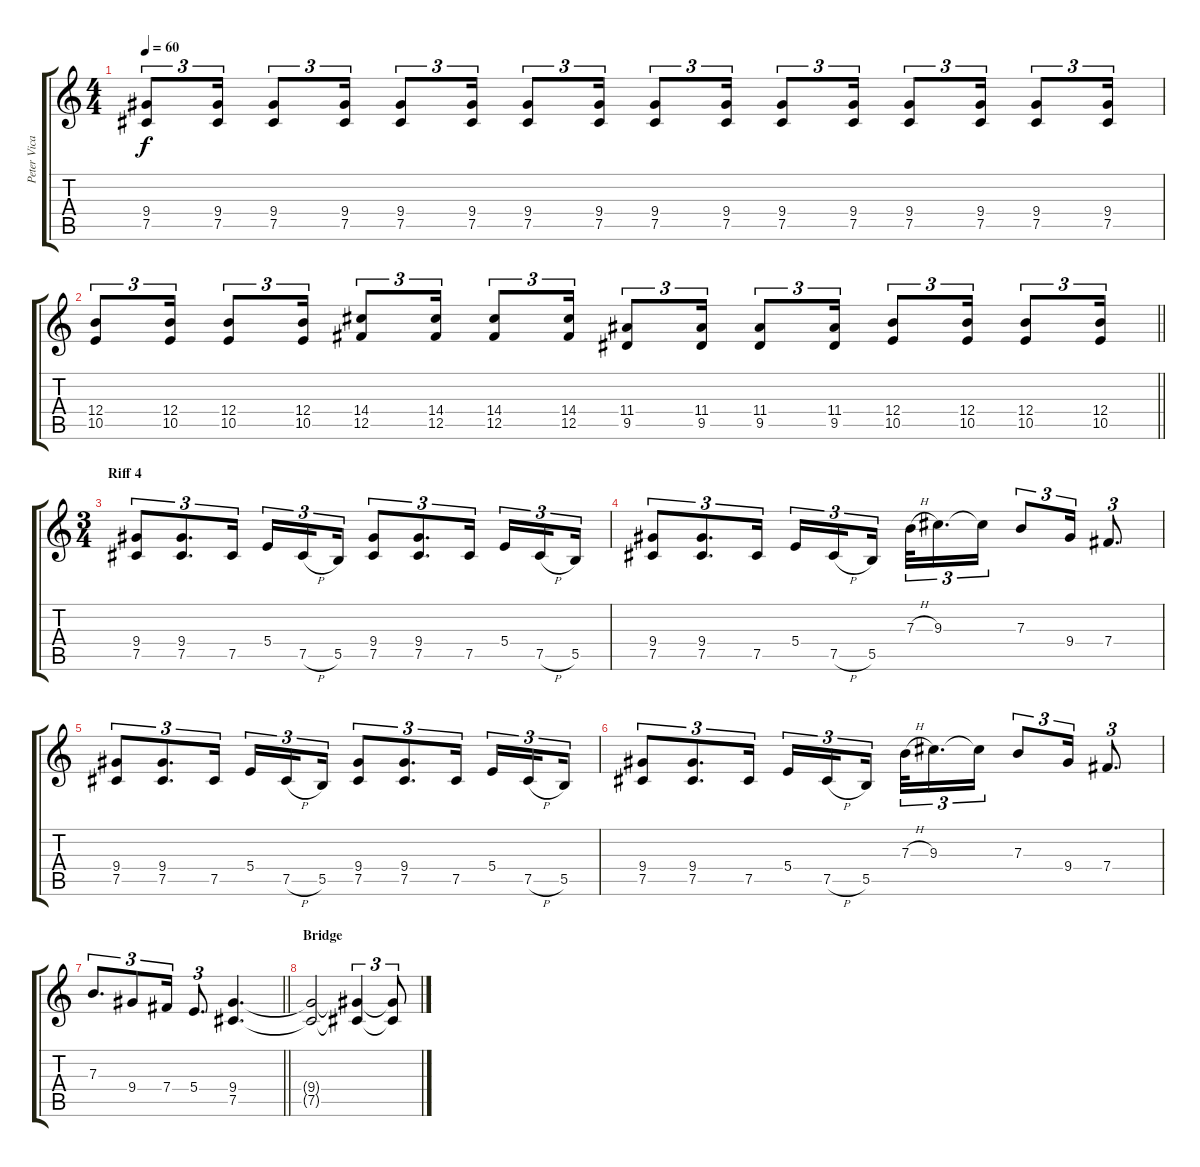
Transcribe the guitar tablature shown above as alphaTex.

\track ("Peter Vicar" "Peter Vica") {instrument distortionguitar}
\staff {score tabs}
\tuning (Db4 Ab3 E3 B2 Gb2 Db2) {hide}
\ts (4 4)
\tempo 60
\clef g2
\ks c
(9.4 7.5).8{tu (3 2) dy f} (9.4 7.5).16{tu (3 2)} (9.4 7.5).8{tu (3 2)} (9.4 7.5).16{tu (3 2)} (9.4 7.5).8{tu (3 2)} (9.4 7.5).16{tu (3 2)} (9.4 7.5).8{tu (3 2)} (9.4 7.5).16{tu (3 2)} (9.4 7.5).8{tu (3 2)} (9.4 7.5).16{tu (3 2)} (9.4 7.5).8{tu (3 2)} (9.4 7.5).16{tu (3 2)} (9.4 7.5).8{tu (3 2)} (9.4 7.5).16{tu (3 2)} (9.4 7.5).8{tu (3 2)} (9.4 7.5).16{tu (3 2)} |
\barLineRight lightlight
(12.4 10.5).8{tu (3 2)} (12.4 10.5).16{tu (3 2)} (12.4 10.5).8{tu (3 2)} (12.4 10.5).16{tu (3 2)} (14.4 12.5).8{tu (3 2)} (14.4 12.5).16{tu (3 2)} (14.4 12.5).8{tu (3 2)} (14.4 12.5).16{tu (3 2)} (11.4 9.5).8{tu (3 2)} (11.4 9.5).16{tu (3 2)} (11.4 9.5).8{tu (3 2)} (11.4 9.5).16{tu (3 2)} (12.4 10.5).8{tu (3 2)} (12.4 10.5).16{tu (3 2)} (12.4 10.5).8{tu (3 2)} (12.4 10.5).16{tu (3 2)} |
\ts (3 4)
\section ("" "Riff 4")
(9.4 7.5).8{tu (3 2)} (9.4 7.5).8{d tu (3 2)} 7.5.16{tu (3 2)} 5.4.16{tu (3 2)} 7.5{h}.16{tu (3 2) beam splitsecondary} 5.5.16{tu (3 2)} (9.4 7.5).8{tu (3 2)} (9.4 7.5).8{d tu (3 2)} 7.5.16{tu (3 2)} 5.4.16{tu (3 2)} 7.5{h}.16{tu (3 2) beam splitsecondary} 5.5.16{tu (3 2)} |
(9.4 7.5).8{tu (3 2)} (9.4 7.5).8{d tu (3 2)} 7.5.16{tu (3 2)} 5.4.16{tu (3 2)} 7.5{h}.16{tu (3 2) beam splitsecondary} 5.5.16{tu (3 2)} 7.3{h}.32{tu (3 2) beam splitsecondary} 9.3.16{d tu (3 2)} 9.3{t}.16{tu (3 2)} 7.3.8{tu (3 2)} 9.4.16{tu (3 2)} 7.4.8{d tu (3 2)} |
(9.4 7.5).8{tu (3 2)} (9.4 7.5).8{d tu (3 2)} 7.5.16{tu (3 2)} 5.4.16{tu (3 2)} 7.5{h}.16{tu (3 2) beam splitsecondary} 5.5.16{tu (3 2)} (9.4 7.5).8{tu (3 2)} (9.4 7.5).8{d tu (3 2)} 7.5.16{tu (3 2)} 5.4.16{tu (3 2)} 7.5{h}.16{tu (3 2) beam splitsecondary} 5.5.16{tu (3 2)} |
(9.4 7.5).8{tu (3 2)} (9.4 7.5).8{d tu (3 2)} 7.5.16{tu (3 2)} 5.4.16{tu (3 2)} 7.5{h}.16{tu (3 2) beam splitsecondary} 5.5.16{tu (3 2)} 7.3{h}.32{tu (3 2) beam splitsecondary} 9.3.16{d tu (3 2)} 9.3{t}.16{tu (3 2)} 7.3.8{tu (3 2)} 9.4.16{tu (3 2)} 7.4.8{d tu (3 2)} |
\barLineRight lightlight
7.3.8{d tu (3 2)} 9.4.8{tu (3 2)} 7.4.16{tu (3 2)} 5.4.8{d tu (3 2)} (9.4 7.5).4{d} |
\section ("" "Bridge")
(9.4{t} 7.5{t}).2 (9.4{t} 7.5{t}).4{tu (3 2)} (9.4{t} 7.5{t}).8{tu (3 2) volume 2}
